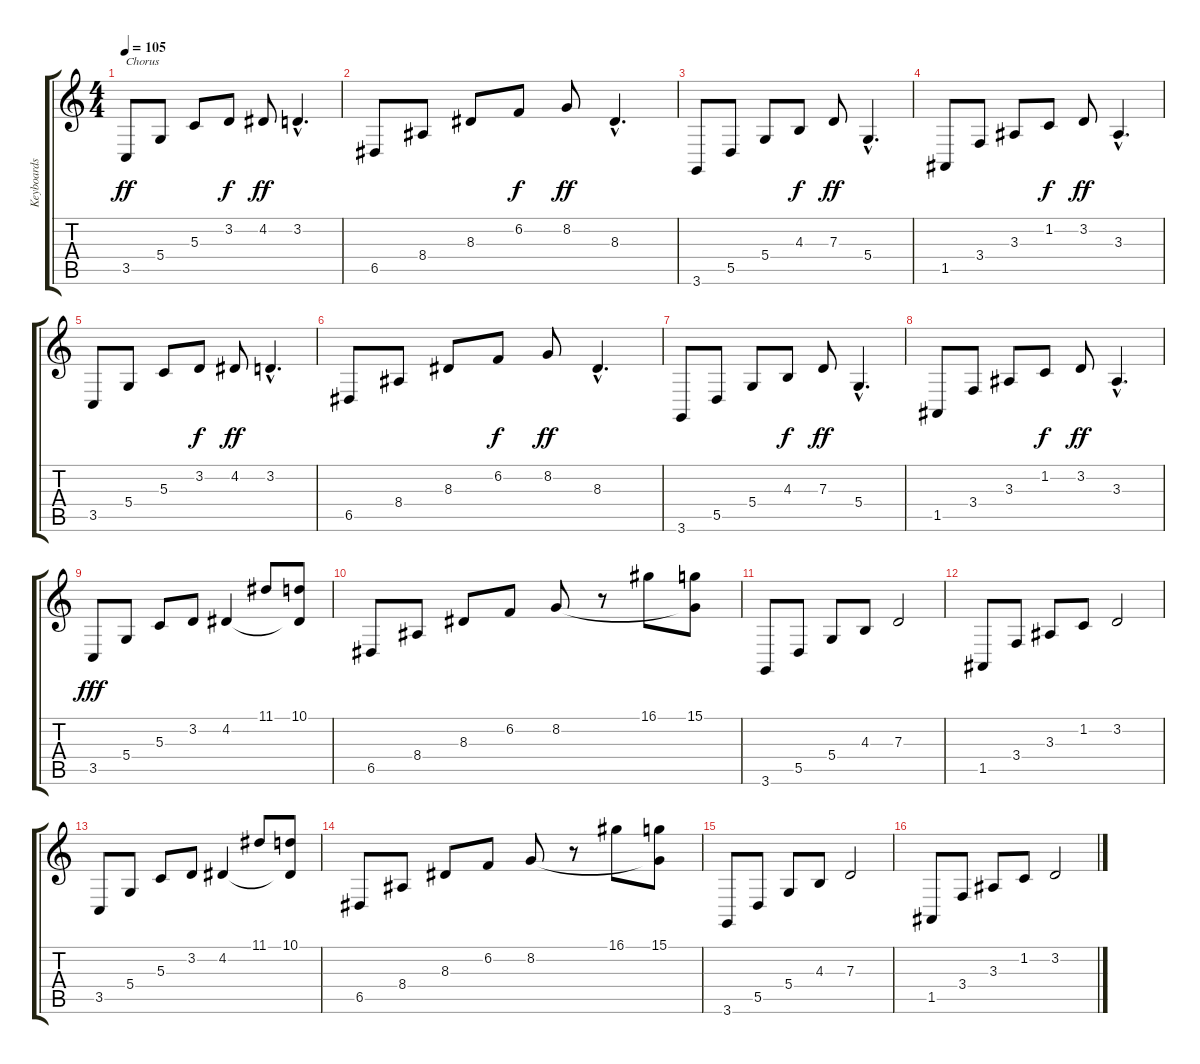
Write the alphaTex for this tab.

\track ("Keyboards " "Keyboards ") {instrument lead8bassandlead}
\staff {score tabs}
\tuning (E4 B3 G3 D3 A2 E2) {hide}
\ts (4 4)
\tempo 105
\clef g2
\ks c
3.5.8{txt "Chorus" dy ff volume 13 balance 8 instrument lead8bassandlead} 5.4.8 5.3.8 3.2.8{dy f} 4.2.8{dy ff} 3.2{hac}.4{d} |
6.5.8 8.4.8 8.3.8 6.2.8{dy f} 8.2.8{dy ff} 8.3{hac}.4{d} |
3.6.8 5.5.8 5.4.8 4.3.8{dy f} 7.3.8{dy ff} 5.4{hac}.4{d} |
1.5.8 3.4.8 3.3.8 1.2.8{dy f} 3.2.8{dy ff} 3.3{hac}.4{d} |
3.5.8 5.4.8 5.3.8 3.2.8{dy f} 4.2.8{dy ff} 3.2{hac}.4{d} |
6.5.8 8.4.8 8.3.8 6.2.8{dy f} 8.2.8{dy ff} 8.3{hac}.4{d} |
3.6.8 5.5.8 5.4.8 4.3.8{dy f} 7.3.8{dy ff} 5.4{hac}.4{d} |
1.5.8 3.4.8 3.3.8 1.2.8{dy f} 3.2.8{dy ff} 3.3{hac}.4{d} |
3.5.8{dy fff volume 16 balance 2 instrument synthbrass1} 5.4.8 5.3.8 3.2.8 4.2.4 11.1.8 (10.1 4.2{t}).8 |
6.5.8 8.4.8 8.3.8 6.2.8 8.2.8 r.8 16.1.8{volume 16 balance 0 instrument lead6voice} (15.1 8.2{t}).8 |
3.6.8{volume 16 balance 2 instrument synthbrass1} 5.5.8 5.4.8 4.3.8 7.3.2 |
1.5.8 3.4.8 3.3.8 1.2.8 3.2.2 |
3.5.8{volume 16 balance 2 instrument synthbrass1} 5.4.8 5.3.8 3.2.8 4.2.4 11.1.8 (10.1 4.2{t}).8 |
6.5.8 8.4.8 8.3.8 6.2.8 8.2.8 r.8 16.1.8{volume 16 balance 0 instrument lead6voice} (15.1 8.2{t}).8 |
3.6.8{volume 16 balance 2 instrument synthbrass1} 5.5.8 5.4.8 4.3.8 7.3.2 |
1.5.8 3.4.8 3.3.8 1.2.8 3.2.2
